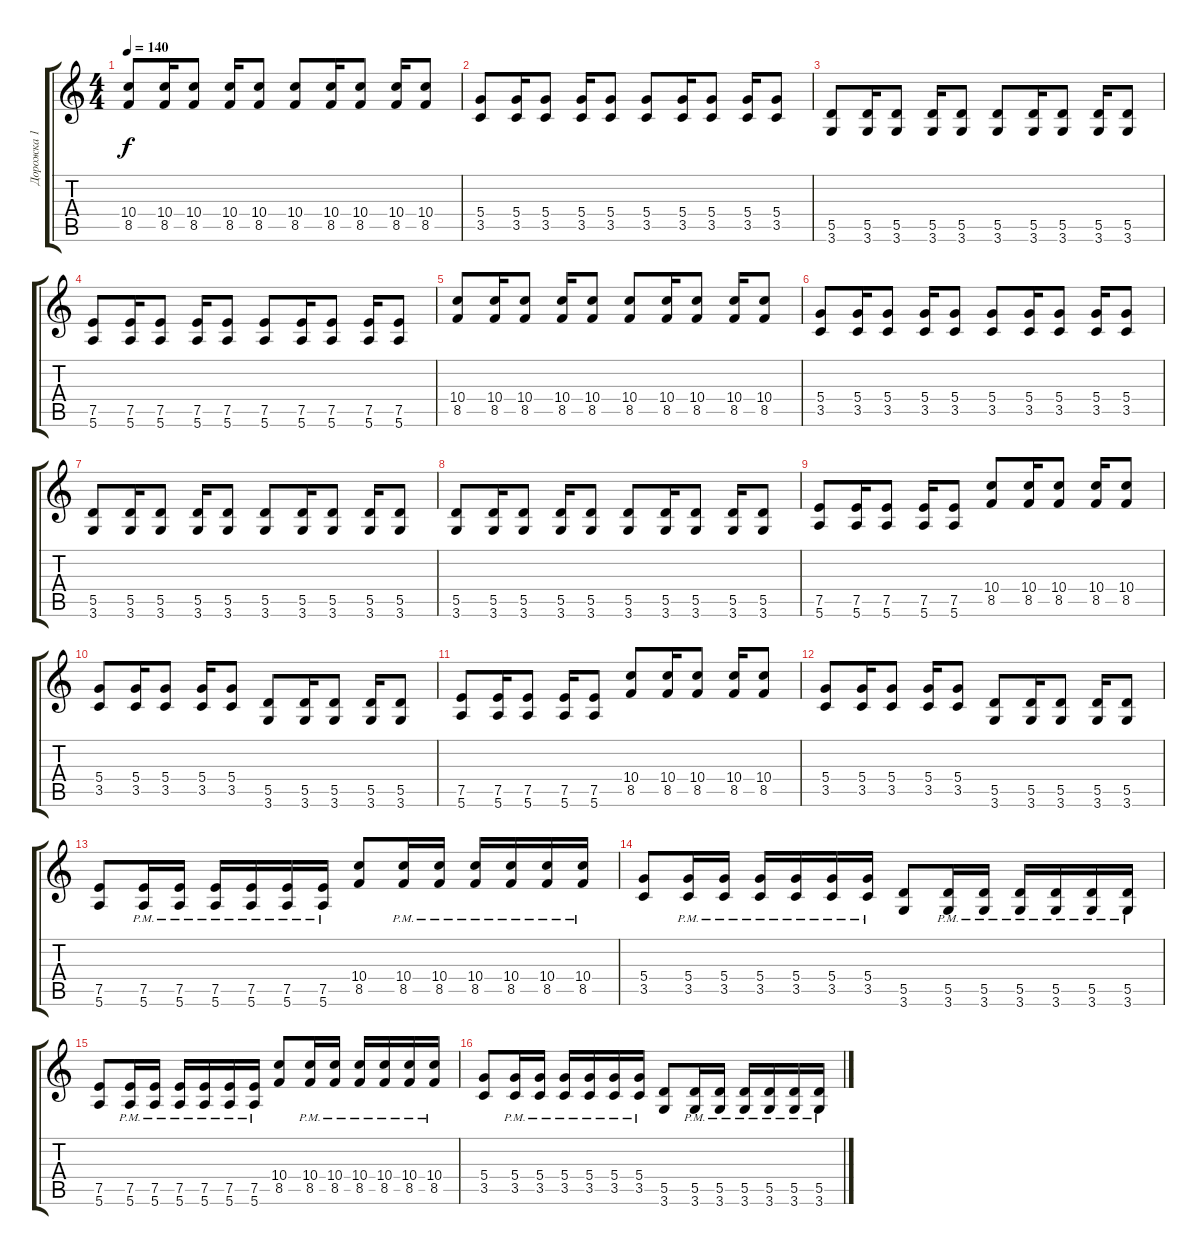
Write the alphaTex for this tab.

\track ("Дорожка 1" "Дорожка 1") {instrument distortionguitar}
\staff {score tabs}
\tuning (E4 B3 G3 D3 A2 E2) {hide}
\ts (4 4)
\tempo 140
\clef g2
\ks c
(10.4 8.5).8{dy f} (10.4 8.5).16 (10.4 8.5).8 (10.4 8.5).16 (10.4 8.5).8 (10.4 8.5).8 (10.4 8.5).16 (10.4 8.5).8 (10.4 8.5).16 (10.4 8.5).8 |
(5.4 3.5).8 (5.4 3.5).16 (5.4 3.5).8 (5.4 3.5).16 (5.4 3.5).8 (5.4 3.5).8 (5.4 3.5).16 (5.4 3.5).8 (5.4 3.5).16 (5.4 3.5).8 |
(5.5 3.6).8 (5.5 3.6).16 (5.5 3.6).8 (5.5 3.6).16 (5.5 3.6).8 (5.5 3.6).8 (5.5 3.6).16 (5.5 3.6).8 (5.5 3.6).16 (5.5 3.6).8 |
(7.5 5.6).8 (7.5 5.6).16 (7.5 5.6).8 (7.5 5.6).16 (7.5 5.6).8 (7.5 5.6).8 (7.5 5.6).16 (7.5 5.6).8 (7.5 5.6).16 (7.5 5.6).8 |
(10.4 8.5).8 (10.4 8.5).16 (10.4 8.5).8 (10.4 8.5).16 (10.4 8.5).8 (10.4 8.5).8 (10.4 8.5).16 (10.4 8.5).8 (10.4 8.5).16 (10.4 8.5).8 |
(5.4 3.5).8 (5.4 3.5).16 (5.4 3.5).8 (5.4 3.5).16 (5.4 3.5).8 (5.4 3.5).8 (5.4 3.5).16 (5.4 3.5).8 (5.4 3.5).16 (5.4 3.5).8 |
(5.5 3.6).8 (5.5 3.6).16 (5.5 3.6).8 (5.5 3.6).16 (5.5 3.6).8 (5.5 3.6).8 (5.5 3.6).16 (5.5 3.6).8 (5.5 3.6).16 (5.5 3.6).8 |
(5.5 3.6).8 (5.5 3.6).16 (5.5 3.6).8 (5.5 3.6).16 (5.5 3.6).8 (5.5 3.6).8 (5.5 3.6).16 (5.5 3.6).8 (5.5 3.6).16 (5.5 3.6).8 |
(7.5 5.6).8 (7.5 5.6).16 (7.5 5.6).8 (7.5 5.6).16 (7.5 5.6).8 (10.4 8.5).8 (10.4 8.5).16 (10.4 8.5).8 (10.4 8.5).16 (10.4 8.5).8 |
(5.4 3.5).8 (5.4 3.5).16 (5.4 3.5).8 (5.4 3.5).16 (5.4 3.5).8 (5.5 3.6).8 (5.5 3.6).16 (5.5 3.6).8 (5.5 3.6).16 (5.5 3.6).8 |
(7.5 5.6).8 (7.5 5.6).16 (7.5 5.6).8 (7.5 5.6).16 (7.5 5.6).8 (10.4 8.5).8 (10.4 8.5).16 (10.4 8.5).8 (10.4 8.5).16 (10.4 8.5).8 |
(5.4 3.5).8 (5.4 3.5).16 (5.4 3.5).8 (5.4 3.5).16 (5.4 3.5).8 (5.5 3.6).8 (5.5 3.6).16 (5.5 3.6).8 (5.5 3.6).16 (5.5 3.6).8 |
(7.5 5.6).8 (7.5{pm} 5.6{pm}).16 (7.5{pm} 5.6{pm}).16 (7.5{pm} 5.6{pm}).16 (7.5{pm} 5.6{pm}).16 (7.5{pm} 5.6{pm}).16 (7.5{pm} 5.6{pm}).16 (10.4 8.5).8 (10.4{pm} 8.5{pm}).16 (10.4{pm} 8.5{pm}).16 (10.4{pm} 8.5{pm}).16 (10.4{pm} 8.5{pm}).16 (10.4{pm} 8.5{pm}).16 (10.4{pm} 8.5{pm}).16 |
(5.4 3.5).8 (5.4{pm} 3.5{pm}).16 (5.4{pm} 3.5{pm}).16 (5.4{pm} 3.5{pm}).16 (5.4{pm} 3.5{pm}).16 (5.4{pm} 3.5{pm}).16 (5.4{pm} 3.5{pm}).16 (5.5 3.6).8 (5.5{pm} 3.6{pm}).16 (5.5{pm} 3.6{pm}).16 (5.5{pm} 3.6{pm}).16 (5.5{pm} 3.6{pm}).16 (5.5{pm} 3.6{pm}).16 (5.5{pm} 3.6{pm}).16 |
(7.5 5.6).8 (7.5{pm} 5.6{pm}).16 (7.5{pm} 5.6{pm}).16 (7.5{pm} 5.6{pm}).16 (7.5{pm} 5.6{pm}).16 (7.5{pm} 5.6{pm}).16 (7.5{pm} 5.6{pm}).16 (10.4 8.5).8 (10.4{pm} 8.5{pm}).16 (10.4{pm} 8.5{pm}).16 (10.4{pm} 8.5{pm}).16 (10.4{pm} 8.5{pm}).16 (10.4{pm} 8.5{pm}).16 (10.4{pm} 8.5{pm}).16 |
(5.4 3.5).8 (5.4{pm} 3.5{pm}).16 (5.4{pm} 3.5{pm}).16 (5.4{pm} 3.5{pm}).16 (5.4{pm} 3.5{pm}).16 (5.4{pm} 3.5{pm}).16 (5.4{pm} 3.5{pm}).16 (5.5 3.6).8 (5.5{pm} 3.6{pm}).16 (5.5{pm} 3.6{pm}).16 (5.5{pm} 3.6{pm}).16 (5.5{pm} 3.6{pm}).16 (5.5{pm} 3.6{pm}).16 (5.5{pm} 3.6{pm}).16
